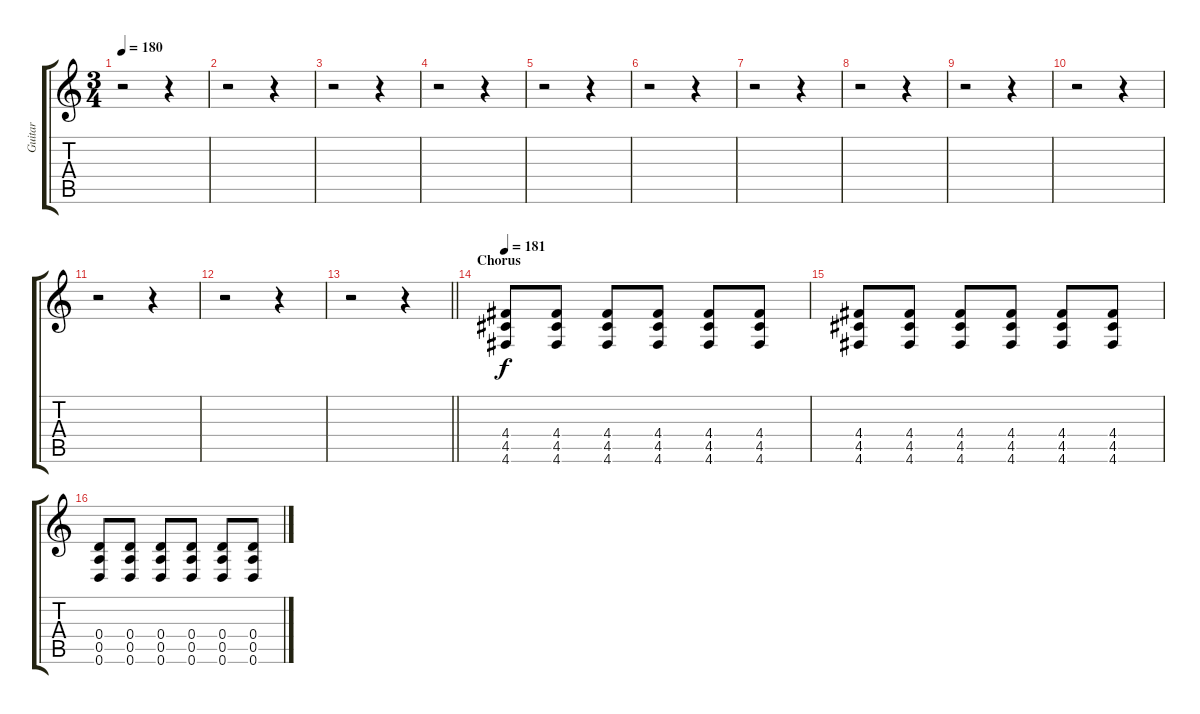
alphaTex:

\track ("Guitar" "Guitar") {instrument distortionguitar}
\staff {score tabs}
\tuning (E4 B3 G3 D3 A2 D2) {hide}
\ts (3 4)
\tempo 180
\clef g2
\ks c
r.2{dy f} r.4 |
r.2 r.4 |
r.2 r.4 |
r.2 r.4 |
r.2 r.4 |
r.2 r.4 |
r.2 r.4 |
r.2 r.4 |
r.2 r.4 |
r.2 r.4 |
r.2 r.4 |
r.2 r.4 |
\barLineRight lightlight
r.2 r.4 |
\section ("" "Chorus")
\tempo 181
(4.4 4.5 4.6).8{volume 16 instrument distortionguitar} (4.4 4.5 4.6).8 (4.4 4.5 4.6).8 (4.4 4.5 4.6).8 (4.4 4.5 4.6).8 (4.4 4.5 4.6).8 |
(4.4 4.5 4.6).8 (4.4 4.5 4.6).8 (4.4 4.5 4.6).8 (4.4 4.5 4.6).8 (4.4 4.5 4.6).8 (4.4 4.5 4.6).8 |
(0.4 0.5 0.6).8 (0.4 0.5 0.6).8 (0.4 0.5 0.6).8 (0.4 0.5 0.6).8 (0.4 0.5 0.6).8 (0.4 0.5 0.6).8
